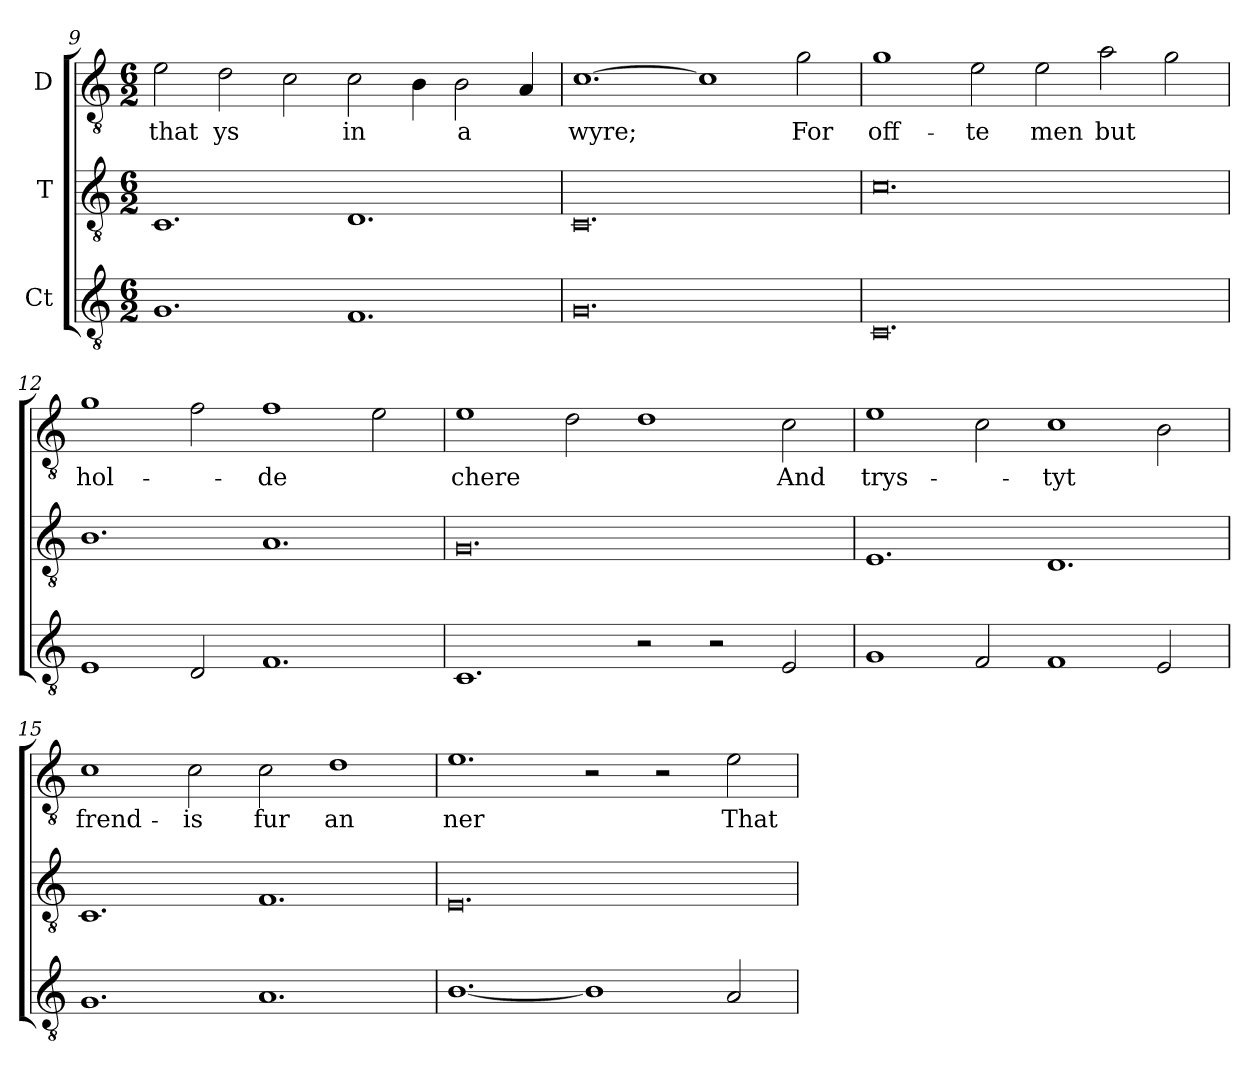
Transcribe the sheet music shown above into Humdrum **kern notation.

**kern	**kern	**kern	**text
*part3	*part2	*part1	*part1
*staff3	*staff2	*staff1	*staff1
*I"Ct	*I"T	*I"D	*
*clefGv2	*clefGv2	*clefGv2	*
*ITrd7c12	*ITrd7c12	*ITrd7c12	*
*k[]	*k[]	*k[]	*
*C:	*C:	*C:	*
*M6/2	*M6/2	*M6/2	*
=9	=9	=9	=9
!	!	!	!LO:LY:b:color=#000000
1.GGi/	1.CCi/	2Ei\	that
!	!	!	!LO:LY:b:color=#000000
.	.	2Di\	ys
.	.	2Ci\	.
!	!	!	!LO:LY:b:color=#000000
1.FFi/	1.DDi/	2Ci\	in
.	.	4BBi\	.
!	!	!	!LO:LY:b:color=#000000
.	.	2BBi\	a
.	.	4AAi/	.
=10	=10	=10	=10
!	!	!	!LO:LY:b:color=#000000
0.GGi/	0.CCi/	[1.Ci\	wyre;
.	.	1Ci\]	.
!	!	!	!LO:LY:b:color=#000000
.	.	2Gi\	For
!!LO:LB:g=z
=11	=11	=11	=11
!	!	!	!LO:LY:b:color=#000000
0.CCi/	0.Ci\	1Gi\	off-
!	!	!	!LO:LY:b:color=#000000
.	.	2Ei\	-te
!	!	!	!LO:LY:b:color=#000000
.	.	2Ei\	men
!	!	!	!LO:LY:b:color=#000000
.	.	2Ai\	but
.	.	2Gi\	.
=12	=12	=12	=12
!	!	!	!LO:LY:b:color=#000000
1EEi/	1.BBi/	1Gi\	hol-
2DDi/	.	2Fi\	.
!	!	!	!LO:LY:b:color=#000000
1.FFi/	1.AAi/	1Fi\	-de
.	.	2Ei\	.
=13	=13	=13	=13
!	!	!	!LO:LY:b:color=#000000
1.CCi/	0.GGi/	1Ei\	chere
.	.	2Di\	.
2r	.	1Di\	.
2r	.	.	.
!	!	!	!LO:LY:b:color=#000000
2EEi/	.	2Ci\	And
=14	=14	=14	=14
!	!	!	!LO:LY:b:color=#000000
1GGi/	1.EEi/	1Ei\	trys-
2FFi/	.	2Ci\	.
!	!	!	!LO:LY:b:color=#000000
1FFi/	1.DDi/	1Ci\	-tyt
2EEi/	.	2BBi\	.
!!LO:LB:g=z
=15	=15	=15	=15
!	!	!	!LO:LY:b:color=#000000
1.GGi/	1.CCi/	1Ci\	frend-
!	!	!	!LO:LY:b:color=#000000
.	.	2Ci\	-is
!	!	!	!LO:LY:b:color=#000000
1.AAi/	1.FFi/	2Ci\	fur
!	!	!	!LO:LY:b:color=#000000
.	.	1Di\	an
=16	=16	=16	=16
!	!	!	!LO:LY:b:color=#000000
[1.BBi/	0.EEi/	1.Ei\	ner
1BBi/]	.	2r	.
.	.	2r	.
!	!	!	!LO:LY:b:color=#000000
2AAi/	.	2Ei\	That
=	=	=	=
*-	*-	*-	*-
